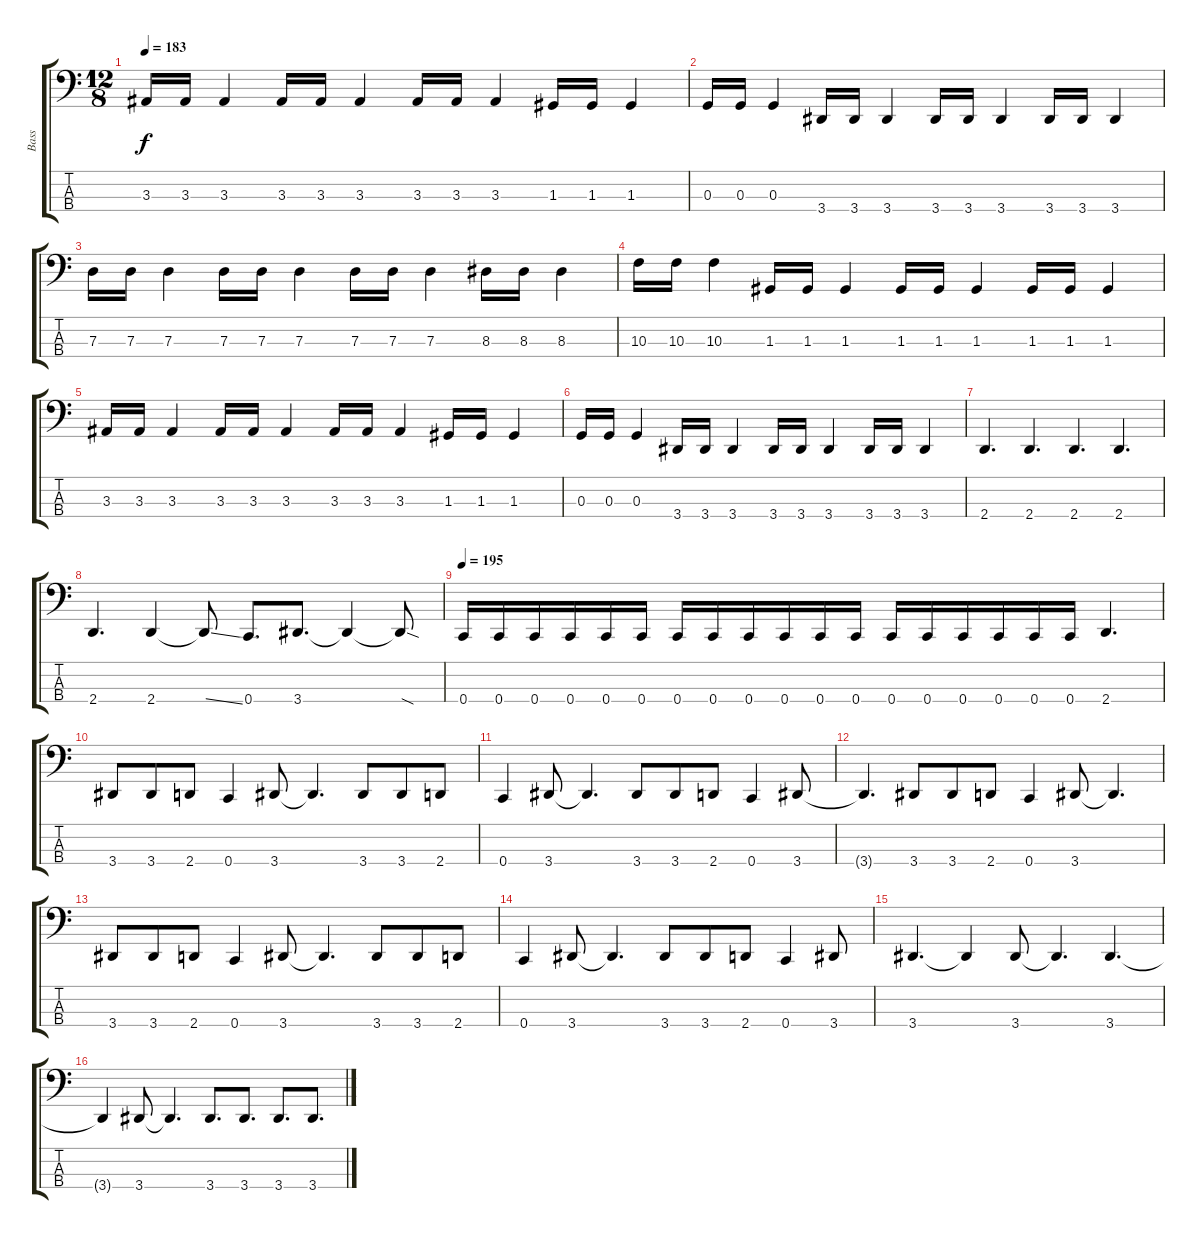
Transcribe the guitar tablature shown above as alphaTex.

\track ("Bass" "Bass") {instrument electricbasspick}
\staff {score tabs}
\tuning (F2 C2 G1 C1) {hide}
\ts (12 8)
\tempo 183
\clef f4
\ks c
3.3.16{dy f} 3.3.16 3.3.4 3.3.16 3.3.16 3.3.4 3.3.16 3.3.16 3.3.4 1.3.16 1.3.16 1.3.4 |
0.3.16 0.3.16 0.3.4 3.4.16 3.4.16 3.4.4 3.4.16 3.4.16 3.4.4 3.4.16 3.4.16 3.4.4 |
7.3.16 7.3.16 7.3.4 7.3.16 7.3.16 7.3.4 7.3.16 7.3.16 7.3.4 8.3.16 8.3.16 8.3.4 |
10.3.16 10.3.16 10.3.4 1.3.16 1.3.16 1.3.4 1.3.16 1.3.16 1.3.4 1.3.16 1.3.16 1.3.4 |
3.3.16 3.3.16 3.3.4 3.3.16 3.3.16 3.3.4 3.3.16 3.3.16 3.3.4 1.3.16 1.3.16 1.3.4 |
0.3.16 0.3.16 0.3.4 3.4.16 3.4.16 3.4.4 3.4.16 3.4.16 3.4.4 3.4.16 3.4.16 3.4.4 |
2.4.4{d} 2.4.4{d} 2.4.4{d} 2.4.4{d} |
2.4.4{d} 2.4.4 2.4{ss t}.8 0.4.8{d} 3.4.8{d} 3.4{t}.4 3.4{sod t}.8 |
\tempo 195
0.4.16 0.4.16 0.4.16 0.4.16 0.4.16 0.4.16 0.4.16 0.4.16 0.4.16 0.4.16 0.4.16 0.4.16 0.4.16 0.4.16 0.4.16 0.4.16 0.4.16 0.4.16 2.4.4{d} |
3.4.8 3.4.8 2.4.8 0.4.4 3.4.8 3.4{t}.4{d} 3.4.8 3.4.8 2.4.8 |
0.4.4 3.4.8 3.4{t}.4{d} 3.4.8 3.4.8 2.4.8 0.4.4 3.4.8 |
3.4{t}.4{d} 3.4.8 3.4.8 2.4.8 0.4.4 3.4.8 3.4{t}.4{d} |
3.4.8 3.4.8 2.4.8 0.4.4 3.4.8 3.4{t}.4{d} 3.4.8 3.4.8 2.4.8 |
0.4.4 3.4.8 3.4{t}.4{d} 3.4.8 3.4.8 2.4.8 0.4.4 3.4.8 |
3.4.4{d} 3.4{t}.4 3.4.8 3.4{t}.4{d} 3.4.4{d} |
3.4{t}.4 3.4.8 3.4{t}.4{d} 3.4.8{d} 3.4.8{d} 3.4.8{d} 3.4.8{d}
